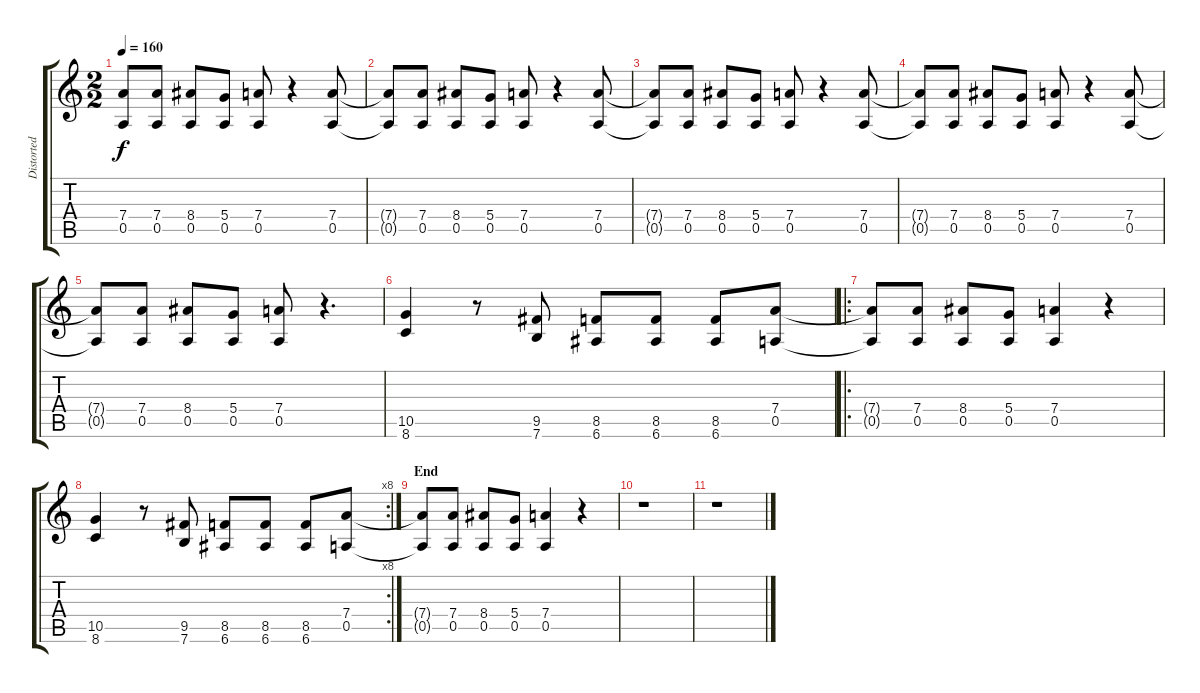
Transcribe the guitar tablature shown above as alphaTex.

\track ("Distorted Guitar" "Distorted ") {instrument distortionguitar}
\staff {score tabs}
\tuning (E4 B3 G3 D3 A2 E2) {hide}
\ts (2 2)
\tempo 160
\clef g2
\ks c
(7.4{t} 0.5{t}).8{dy f} (7.4 0.5).8 (8.4 0.5).8 (5.4 0.5).8 (7.4 0.5).8 r.4 (7.4 0.5).8 |
(7.4{t} 0.5{t}).8 (7.4 0.5).8 (8.4 0.5).8 (5.4 0.5).8 (7.4 0.5).8 r.4 (7.4 0.5).8 |
(7.4{t} 0.5{t}).8 (7.4 0.5).8 (8.4 0.5).8 (5.4 0.5).8 (7.4 0.5).8 r.4 (7.4 0.5).8 |
(7.4{t} 0.5{t}).8 (7.4 0.5).8 (8.4 0.5).8 (5.4 0.5).8 (7.4 0.5).8 r.4 (7.4 0.5).8 |
(7.4{t} 0.5{t}).8 (7.4 0.5).8 (8.4 0.5).8 (5.4 0.5).8 (7.4 0.5).8 r.4{d} |
(10.5 8.6).4 r.8 (9.5 7.6).8 (8.5 6.6).8 (8.5 6.6).8 (8.5 6.6).8 (7.4 0.5).8 |
\ro
(7.4{t} 0.5{t}).8 (7.4 0.5).8 (8.4 0.5).8 (5.4 0.5).8 (7.4 0.5).4 r.4 |
\rc 8
(10.5 8.6).4 r.8 (9.5 7.6).8 (8.5 6.6).8 (8.5 6.6).8 (8.5 6.6).8 (7.4 0.5).8 |
\section ("" "End")
(7.4{t} 0.5{t}).8 (7.4 0.5).8 (8.4 0.5).8 (5.4 0.5).8 (7.4 0.5).4 r.4 |
r.1 |
r.1
